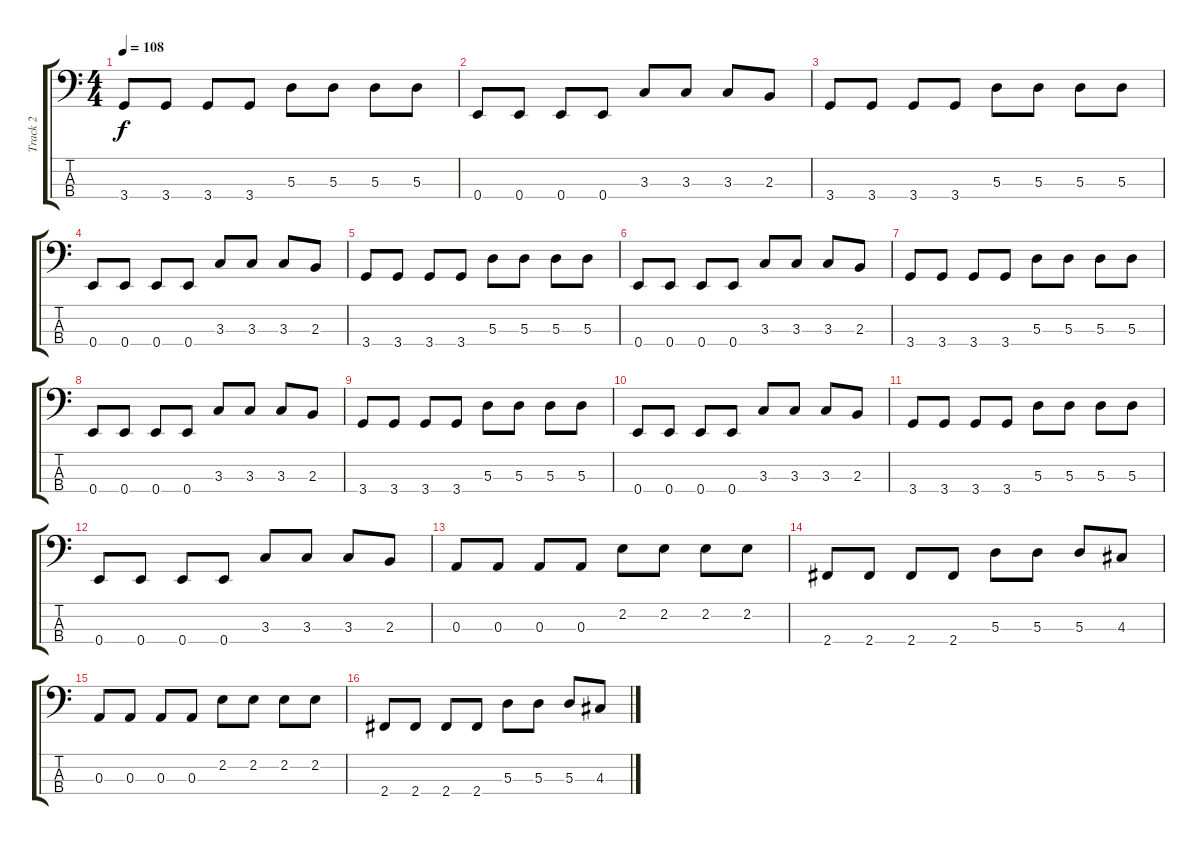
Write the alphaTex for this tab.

\track ("Track 2" "Track 2") {instrument electricbassfinger}
\staff {score tabs}
\tuning (G2 D2 A1 E1) {hide}
\ts (4 4)
\tempo 108
\clef f4
\ks c
3.4.8{dy f} 3.4.8 3.4.8 3.4.8 5.3.8 5.3.8 5.3.8 5.3.8 |
0.4.8 0.4.8 0.4.8 0.4.8 3.3.8 3.3.8 3.3.8 2.3.8 |
3.4.8 3.4.8 3.4.8 3.4.8 5.3.8 5.3.8 5.3.8 5.3.8 |
0.4.8 0.4.8 0.4.8 0.4.8 3.3.8 3.3.8 3.3.8 2.3.8 |
3.4.8 3.4.8 3.4.8 3.4.8 5.3.8 5.3.8 5.3.8 5.3.8 |
0.4.8 0.4.8 0.4.8 0.4.8 3.3.8 3.3.8 3.3.8 2.3.8 |
3.4.8 3.4.8 3.4.8 3.4.8 5.3.8 5.3.8 5.3.8 5.3.8 |
0.4.8 0.4.8 0.4.8 0.4.8 3.3.8 3.3.8 3.3.8 2.3.8 |
3.4.8 3.4.8 3.4.8 3.4.8 5.3.8 5.3.8 5.3.8 5.3.8 |
0.4.8 0.4.8 0.4.8 0.4.8 3.3.8 3.3.8 3.3.8 2.3.8 |
3.4.8 3.4.8 3.4.8 3.4.8 5.3.8 5.3.8 5.3.8 5.3.8 |
0.4.8 0.4.8 0.4.8 0.4.8 3.3.8 3.3.8 3.3.8 2.3.8 |
0.3.8 0.3.8 0.3.8 0.3.8 2.2.8 2.2.8 2.2.8 2.2.8 |
2.4.8 2.4.8 2.4.8 2.4.8 5.3.8 5.3.8 5.3.8 4.3.8 |
0.3.8 0.3.8 0.3.8 0.3.8 2.2.8 2.2.8 2.2.8 2.2.8 |
2.4.8 2.4.8 2.4.8 2.4.8 5.3.8 5.3.8 5.3.8 4.3.8
